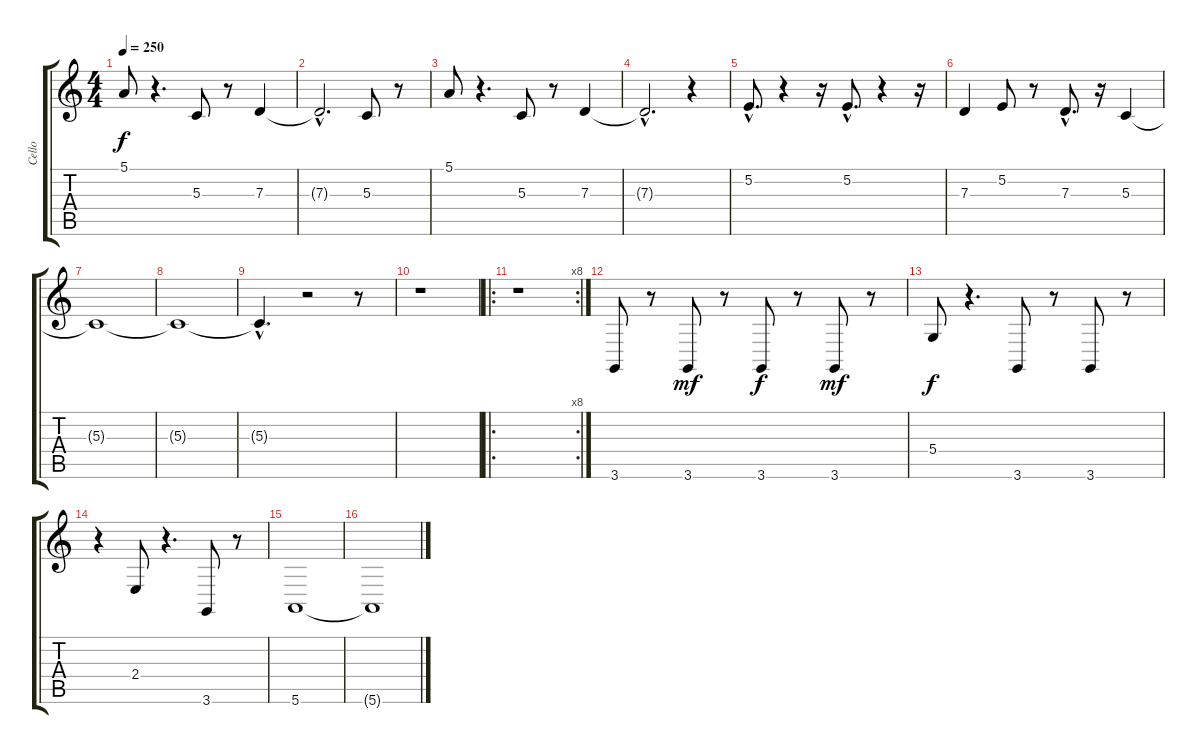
\track ("Cello" "Cello") {instrument cello}
\staff {score tabs}
\tuning (E4 B3 G3 D3 A2 E2) {hide}
\ts (4 4)
\tempo 250
\clef g2
\ks c
5.1.8{dy f} r.4{d} 5.3.8 r.8 7.3.4 |
7.3{hac t}.2{d} 5.3.8{volume 12} r.8 |
5.1.8 r.4{d} 5.3.8 r.8 7.3.4 |
7.3{hac t}.2{d} r.4 |
5.2{hac}.8{d volume 12} r.4 r.16 5.2{hac}.8{d} r.4 r.16 |
7.3.4 5.2.8 r.8 7.3{hac}.8{d} r.16 5.3.4 |
5.3{t}.1 |
5.3{t}.1 |
5.3{hac t}.4{d} r.2 r.8 |
r.1 |
\ro
\rc 8
r.1 |
3.6.8{volume 12} r.8 3.6.8{dy mf} r.8 3.6.8{dy f} r.8 3.6.8{dy mf} r.8 |
5.4.8{dy f} r.4{d} 3.6.8 r.8 3.6.8 r.8 |
r.4 2.4.8 r.4{d} 3.6.8 r.8 |
5.6.1 |
5.6{t}.1
